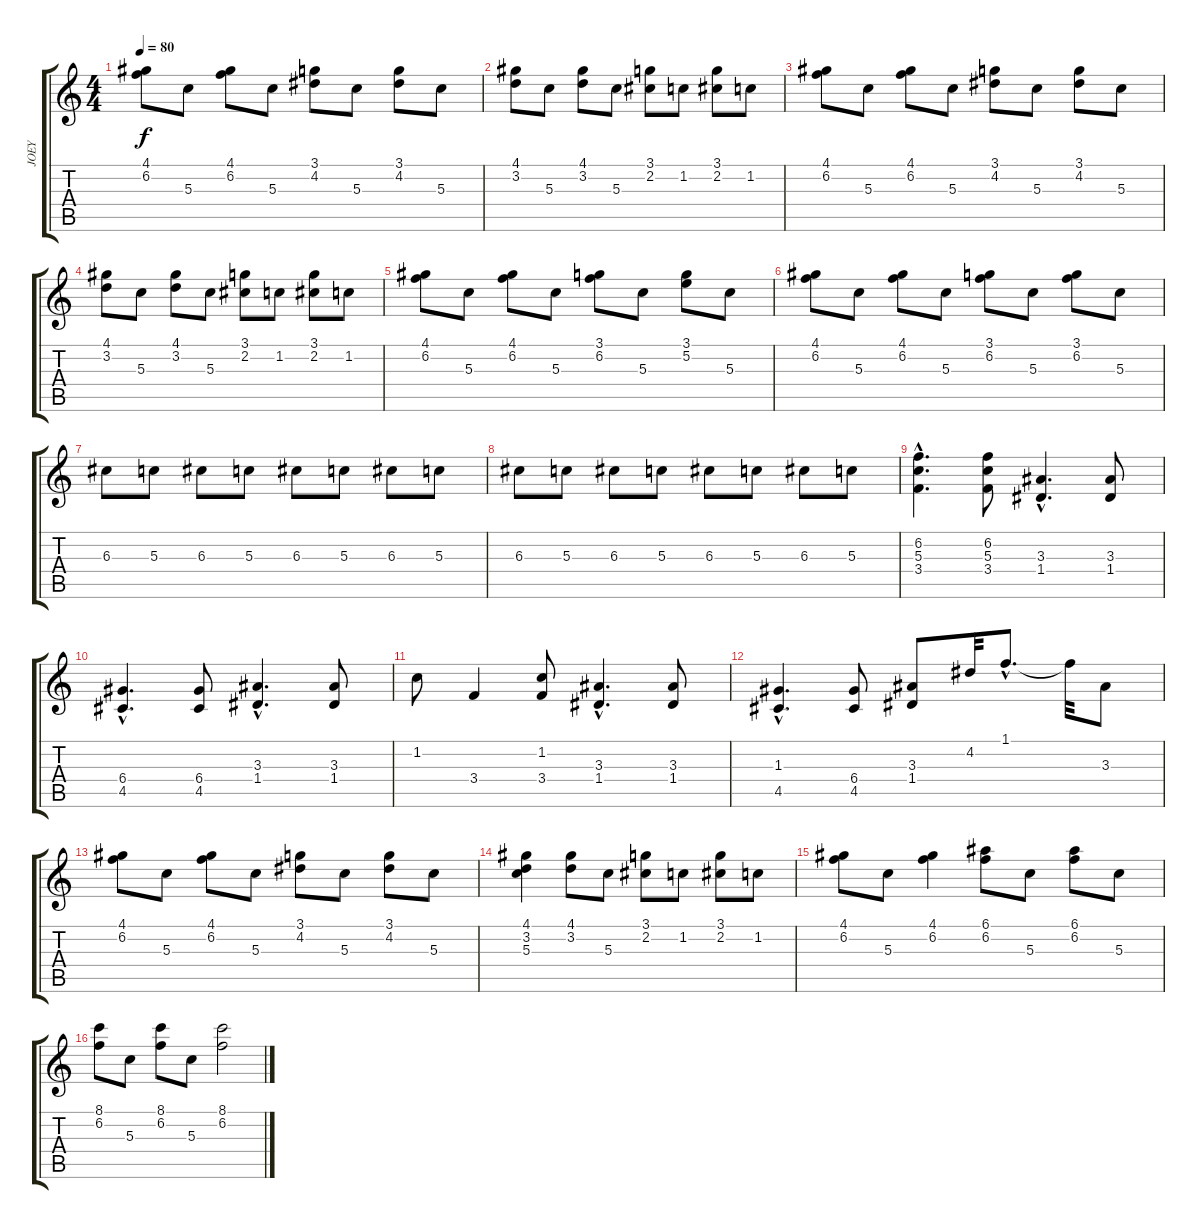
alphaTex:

\track ("JOEY" "JOEY") {instrument electricguitarjazz}
\staff {score tabs}
\tuning (E4 B3 G3 D3 A2 E2) {hide}
\ts (4 4)
\tempo 80
\clef g2
\ks c
(4.1 6.2).8{dy f} 5.3.8 (4.1 6.2).8 5.3.8 (3.1 4.2).8 5.3.8 (3.1 4.2).8 5.3.8 |
(4.1 3.2).8 5.3.8 (4.1 3.2).8 5.3.8 (3.1 2.2).8 1.2.8 (3.1 2.2).8 1.2.8 |
(4.1 6.2).8 5.3.8 (4.1 6.2).8 5.3.8 (3.1 4.2).8 5.3.8 (3.1 4.2).8 5.3.8 |
(4.1 3.2).8 5.3.8 (4.1 3.2).8 5.3.8 (3.1 2.2).8 1.2.8 (3.1 2.2).8 1.2.8 |
(4.1 6.2).8 5.3.8 (4.1 6.2).8 5.3.8 (3.1 6.2).8 5.3.8 (3.1 5.2).8 5.3.8 |
(4.1 6.2).8 5.3.8 (4.1 6.2).8 5.3.8 (3.1 6.2).8 5.3.8 (3.1 6.2).8 5.3.8 |
6.3.8 5.3.8 6.3.8 5.3.8 6.3.8 5.3.8 6.3.8 5.3.8 |
6.3.8 5.3.8 6.3.8 5.3.8 6.3.8 5.3.8 6.3.8 5.3.8 |
(6.2{hac} 5.3{hac} 3.4{hac}).4{d} (6.2 5.3 3.4).8 (3.3{hac} 1.4{hac}).4{d} (3.3 1.4).8 |
(6.4{hac} 4.5{hac}).4{d} (6.4 4.5).8 (3.3{hac} 1.4{hac}).4{d} (3.3 1.4).8 |
1.2.8 3.4.4 (1.2 3.4).8 (3.3{hac} 1.4{hac}).4{d} (3.3 1.4).8 |
(1.3{hac} 4.5{hac}).4{d} (6.4 4.5).8 (3.3 1.4).8 4.2.32 1.1{hac}.8{d} 1.1{t}.32 3.3.8 |
(4.1 6.2).8 5.3.8 (4.1 6.2).8 5.3.8 (3.1 4.2).8 5.3.8 (3.1 4.2).8 5.3.8 |
(4.1 3.2 5.3).4 (4.1 3.2).8 5.3.8 (3.1 2.2).8 1.2.8 (3.1 2.2).8 1.2.8 |
(4.1 6.2).8 5.3.8 (4.1 6.2).4 (6.1 6.2).8 5.3.8 (6.1 6.2).8 5.3.8 |
(8.1 6.2).8 5.3.8 (8.1 6.2).8 5.3.8 (8.1 6.2).2
